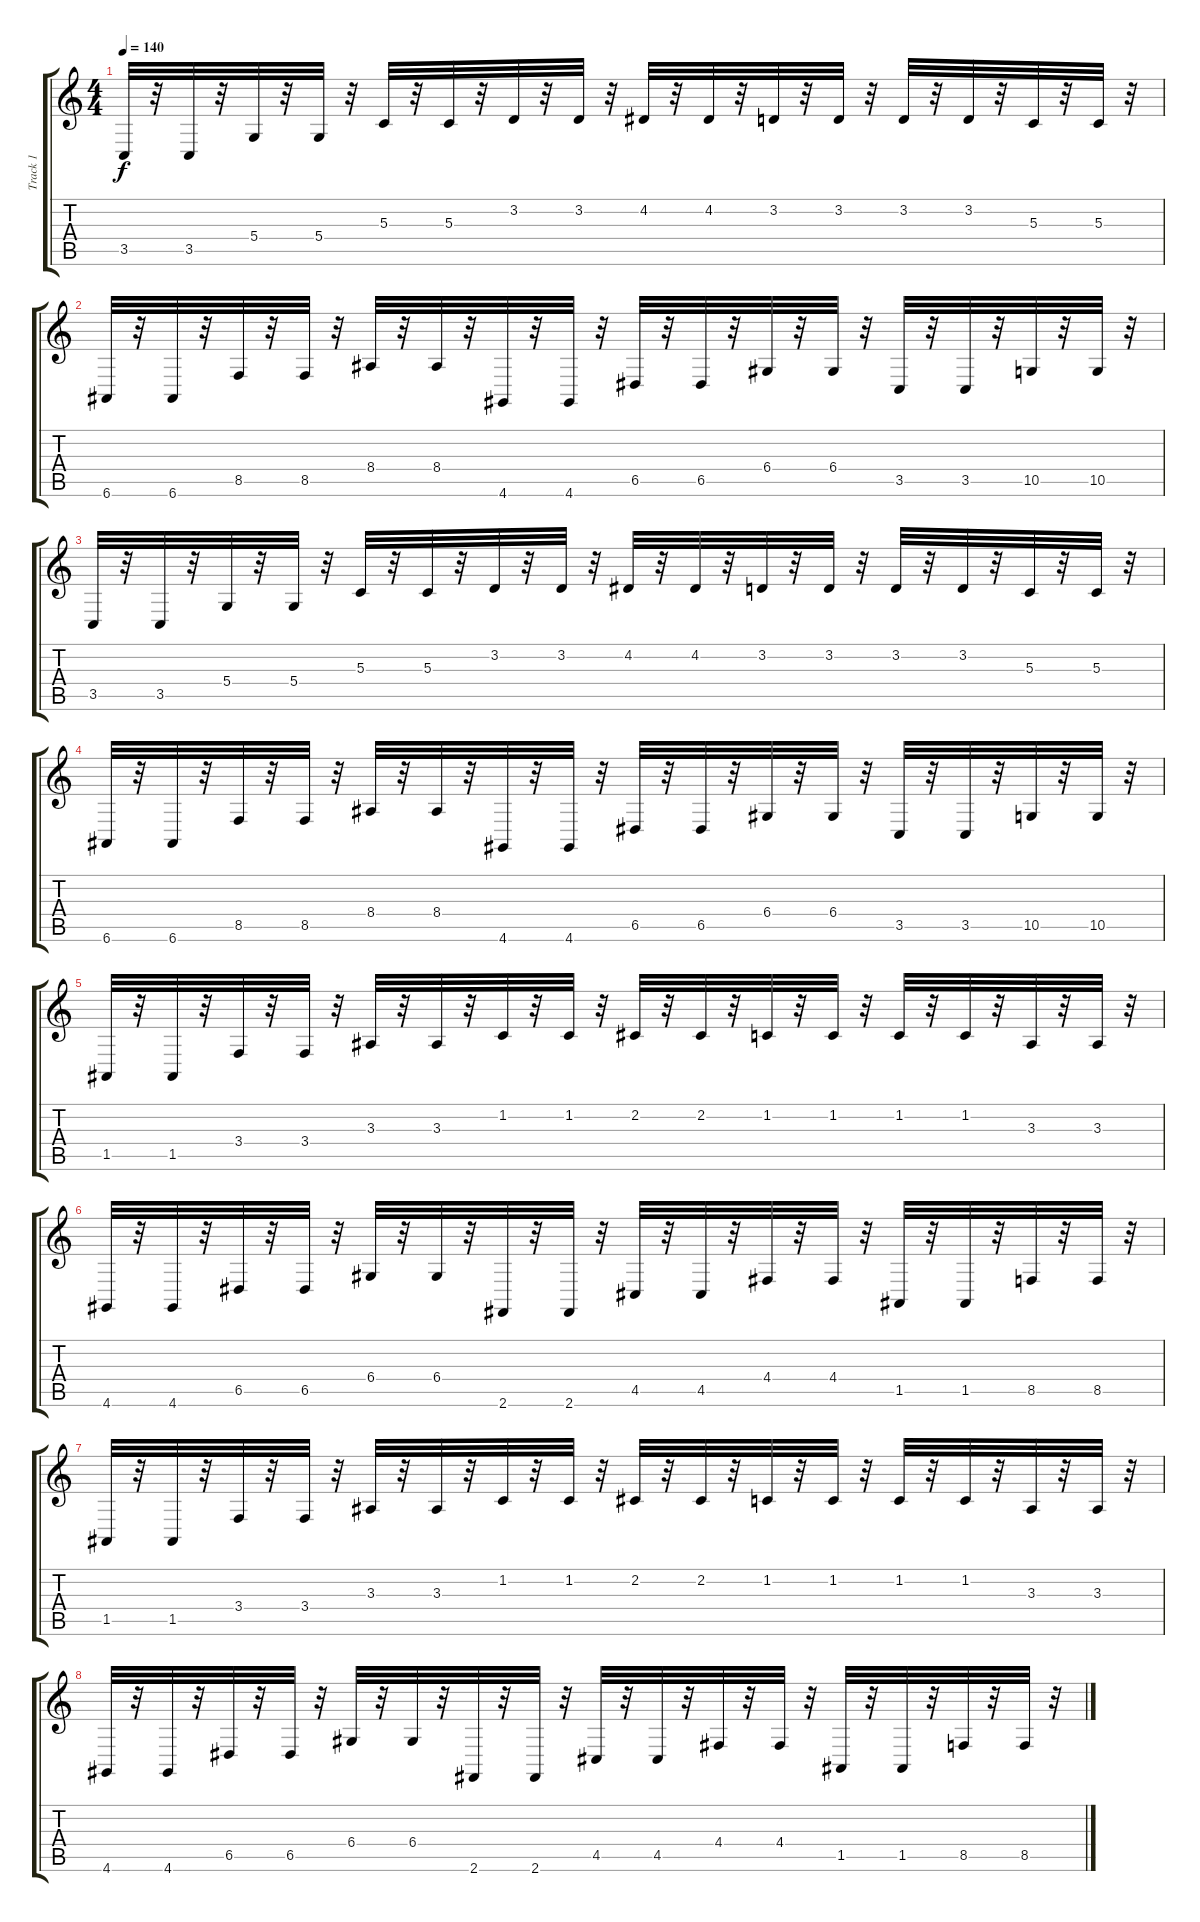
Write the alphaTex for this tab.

\track ("Track 1" "Track 1") {instrument lead2sawtooth}
\staff {score tabs}
\tuning (E4 B3 G3 D3 A2 E2) {hide}
\ts (4 4)
\tempo 140
\clef g2
\ks c
3.5.32{dy f} r.32 3.5.32 r.32 5.4.32 r.32 5.4.32 r.32 5.3.32 r.32 5.3.32 r.32 3.2.32 r.32 3.2.32 r.32 4.2.32 r.32 4.2.32 r.32 3.2.32 r.32 3.2.32 r.32 3.2.32 r.32 3.2.32 r.32 5.3.32 r.32 5.3.32 r.32 |
6.6.32 r.32 6.6.32 r.32 8.5.32 r.32 8.5.32 r.32 8.4.32 r.32 8.4.32 r.32 4.6.32 r.32 4.6.32 r.32 6.5.32 r.32 6.5.32 r.32 6.4.32 r.32 6.4.32 r.32 3.5.32 r.32 3.5.32 r.32 10.5.32 r.32 10.5.32 r.32 |
3.5.32 r.32 3.5.32 r.32 5.4.32 r.32 5.4.32 r.32 5.3.32 r.32 5.3.32 r.32 3.2.32 r.32 3.2.32 r.32 4.2.32 r.32 4.2.32 r.32 3.2.32 r.32 3.2.32 r.32 3.2.32 r.32 3.2.32 r.32 5.3.32 r.32 5.3.32 r.32 |
6.6.32 r.32 6.6.32 r.32 8.5.32 r.32 8.5.32 r.32 8.4.32 r.32 8.4.32 r.32 4.6.32 r.32 4.6.32 r.32 6.5.32 r.32 6.5.32 r.32 6.4.32 r.32 6.4.32 r.32 3.5.32 r.32 3.5.32 r.32 10.5.32 r.32 10.5.32 r.32 |
1.5.32 r.32 1.5.32 r.32 3.4.32 r.32 3.4.32 r.32 3.3.32 r.32 3.3.32 r.32 1.2.32 r.32 1.2.32 r.32 2.2.32 r.32 2.2.32 r.32 1.2.32 r.32 1.2.32 r.32 1.2.32 r.32 1.2.32 r.32 3.3.32 r.32 3.3.32 r.32 |
4.6.32 r.32 4.6.32 r.32 6.5.32 r.32 6.5.32 r.32 6.4.32 r.32 6.4.32 r.32 2.6.32 r.32 2.6.32 r.32 4.5.32 r.32 4.5.32 r.32 4.4.32 r.32 4.4.32 r.32 1.5.32 r.32 1.5.32 r.32 8.5.32 r.32 8.5.32 r.32 |
1.5.32 r.32 1.5.32 r.32 3.4.32 r.32 3.4.32 r.32 3.3.32 r.32 3.3.32 r.32 1.2.32 r.32 1.2.32 r.32 2.2.32 r.32 2.2.32 r.32 1.2.32 r.32 1.2.32 r.32 1.2.32 r.32 1.2.32 r.32 3.3.32 r.32 3.3.32 r.32 |
4.6.32 r.32 4.6.32 r.32 6.5.32 r.32 6.5.32 r.32 6.4.32 r.32 6.4.32 r.32 2.6.32 r.32 2.6.32 r.32 4.5.32 r.32 4.5.32 r.32 4.4.32 r.32 4.4.32 r.32 1.5.32 r.32 1.5.32 r.32 8.5.32 r.32 8.5.32 r.32
